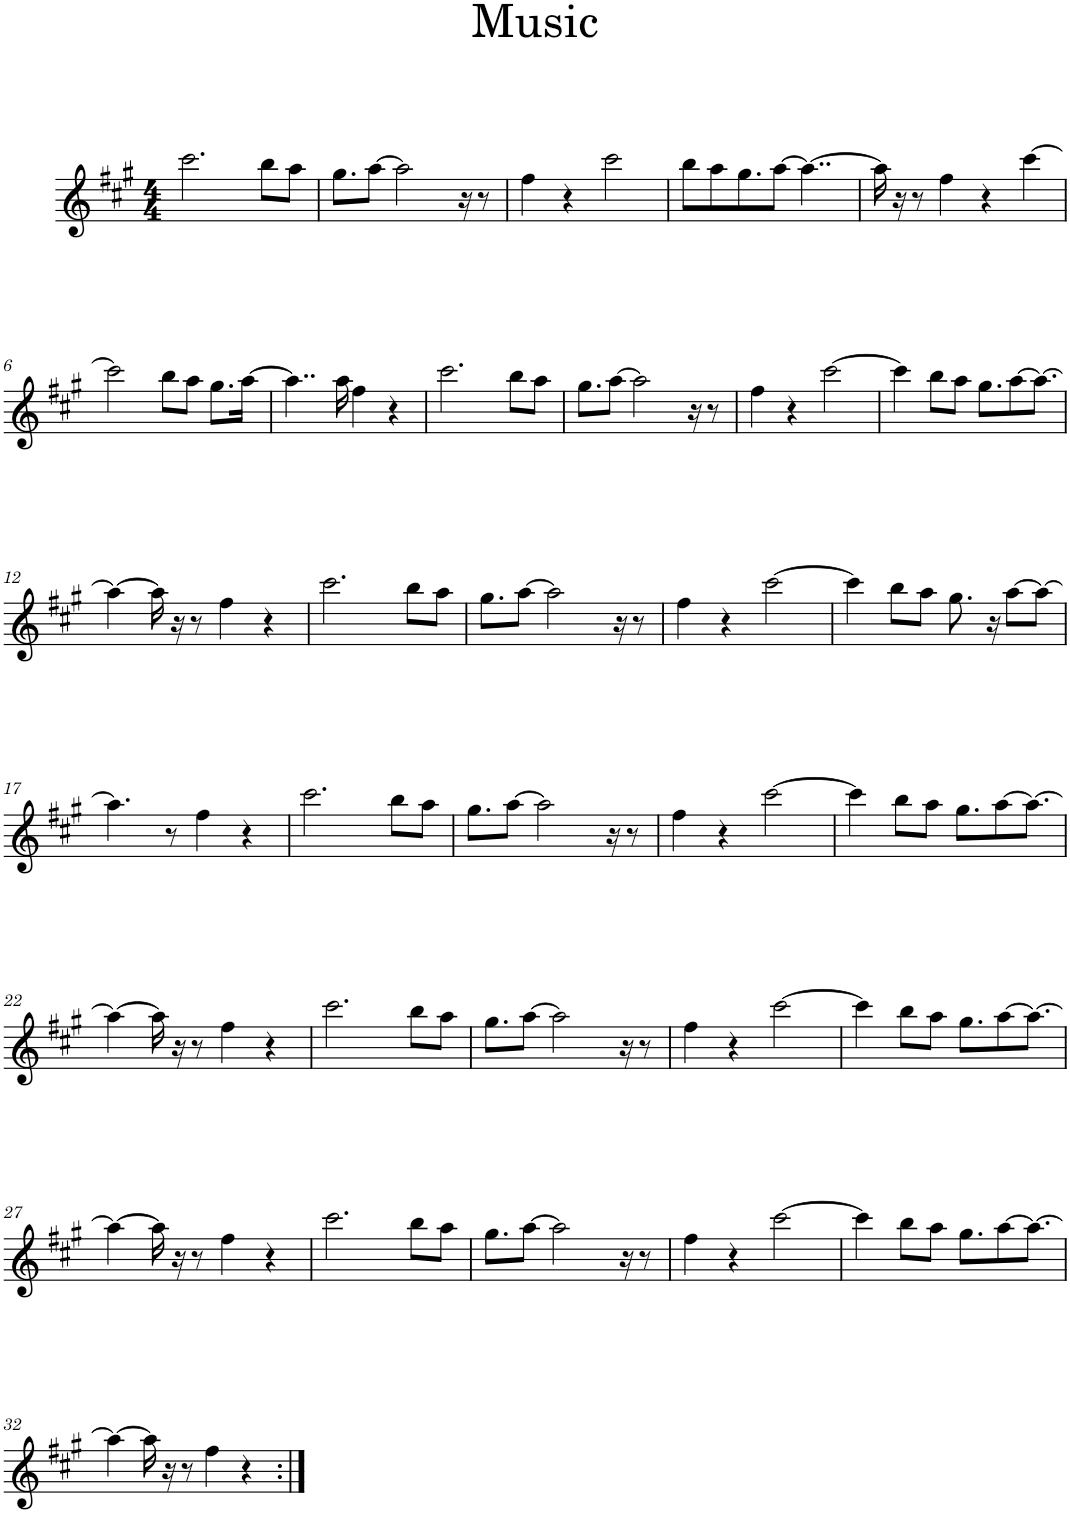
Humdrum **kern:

**kern
*part1
*staff1
*I"Piano
*I'Pno.
*clefG2
*k[f#c#g#]
*M4/4
=1
2.ccc#\
8bb\L
8aa\J
=2
8.gg#\L
[8aa\J
2aa\]
16r
8r
=3
4ff#\
4r
2ccc#\
=4
8bb\L
8aa\
8.gg#\
[8aa\J
4..aa\_
=5
16aa\]
16r
8r
4ff#\
4r
[4ccc#\
!!LO:LB:g=z
=6
2ccc#\]
8bb\L
8aa\J
8.gg#\L
[16aa\Jk
=7
4..aa\]
16aa\
4ff#\
4r
=8
2.ccc#\
8bb\L
8aa\J
=9
8.gg#\L
[8aa\J
2aa\]
16r
8r
=10
4ff#\
4r
[2ccc#\
=11
4ccc#\]
8bb\L
8aa\J
8.gg#\L
[8aa\
8.aa\J_
!!LO:LB:g=z
=12
4aa\_
16aa\]
16r
8r
4ff#\
4r
=13
2.ccc#\
8bb\L
8aa\J
=14
8.gg#\L
[8aa\J
2aa\]
16r
8r
=15
4ff#\
4r
[2ccc#\
=16
4ccc#\]
8bb\L
8aa\J
8.gg#\
16r
[8aa\L
8aa\J_
!!LO:LB:g=z
=17
4.aa\]
8r
4ff#\
4r
=18
2.ccc#\
8bb\L
8aa\J
=19
8.gg#\L
[8aa\J
2aa\]
16r
8r
=20
4ff#\
4r
[2ccc#\
=21
4ccc#\]
8bb\L
8aa\J
8.gg#\L
[8aa\
8.aa\J_
!!LO:LB:g=z
=22
4aa\_
16aa\]
16r
8r
4ff#\
4r
=23
2.ccc#\
8bb\L
8aa\J
=24
8.gg#\L
[8aa\J
2aa\]
16r
8r
=25
4ff#\
4r
[2ccc#\
=26
4ccc#\]
8bb\L
8aa\J
8.gg#\L
[8aa\
8.aa\J_
!!LO:LB:g=z
=27
4aa\_
16aa\]
16r
8r
4ff#\
4r
=28
2.ccc#\
8bb\L
8aa\J
=29
8.gg#\L
[8aa\J
2aa\]
16r
8r
=30
4ff#\
4r
[2ccc#\
=31
4ccc#\]
8bb\L
8aa\J
8.gg#\L
[8aa\
8.aa\J_
!!LO:LB:g=z
=32
4aa\_
16aa\]
16r
8r
4ff#\
4r
=:|!
*-
